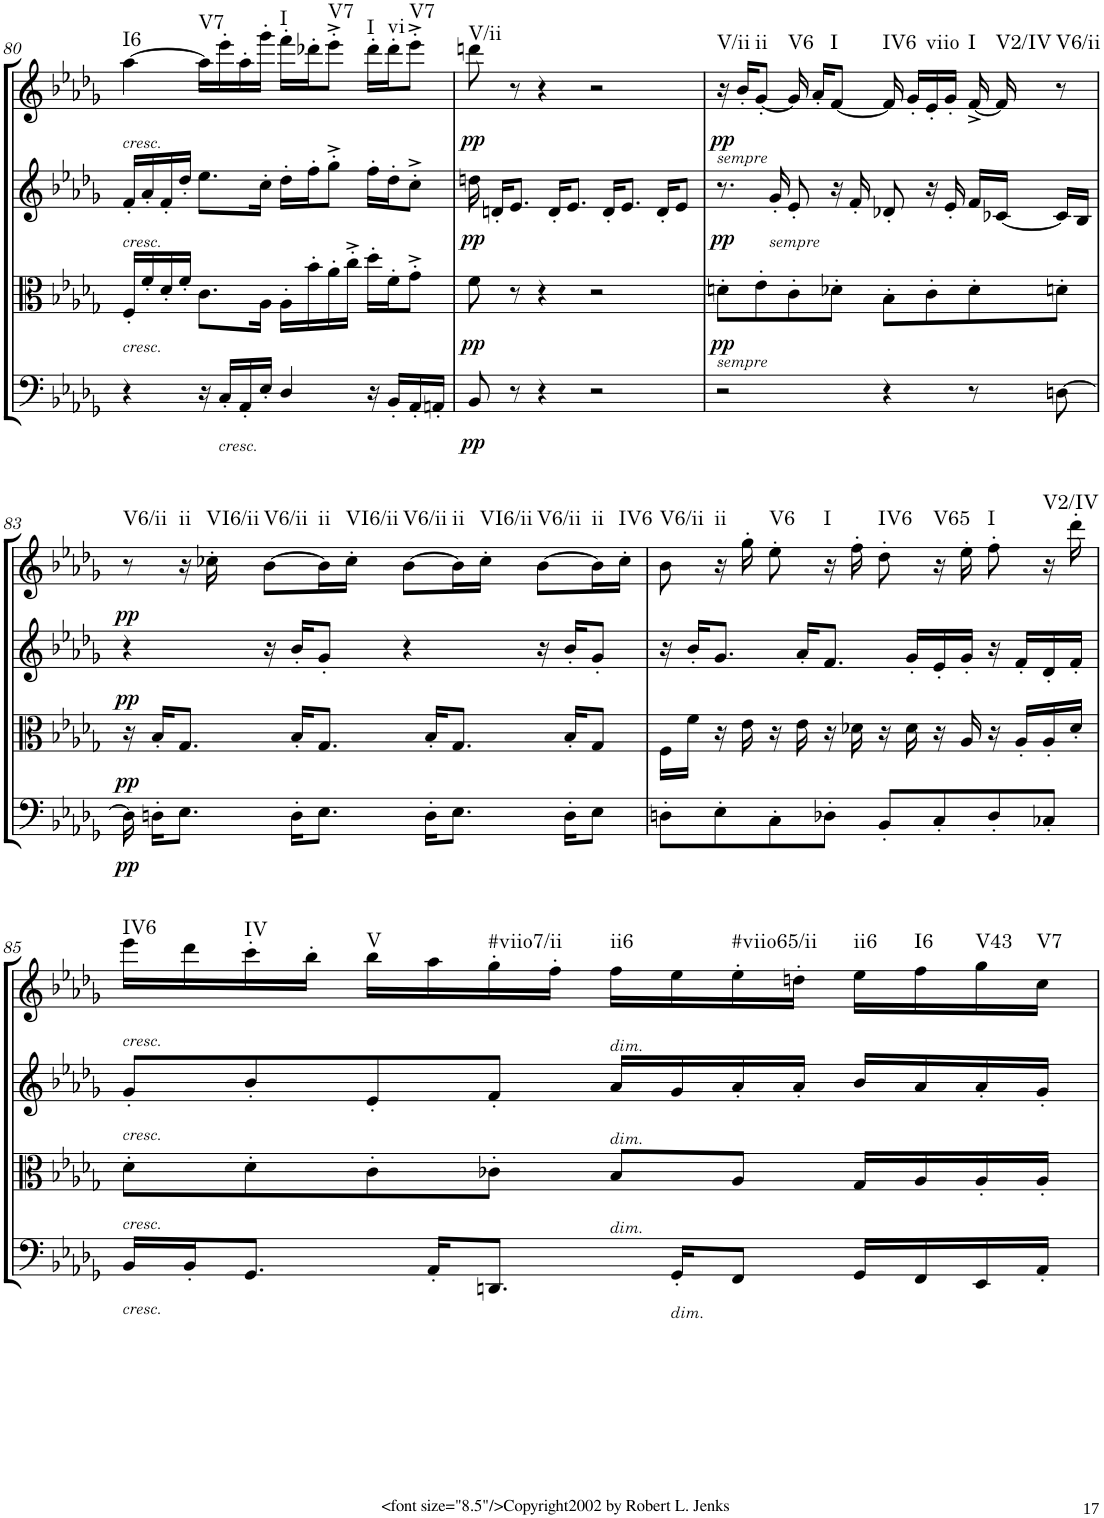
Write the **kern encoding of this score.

**kern	**dynam	**kern	**dynam	**kern	**dynam	**kern	**dynam	**harte
*part4	*part4	*part3	*part3	*part2	*part2	*part1	*part1	*part1
*staff4	*staff4	*staff3	*staff3	*staff2	*staff2	*staff1	*staff1	*
*I"Cello	*	*I"Viola	*	*I"2nd Violin	*	*I"1st Violin	*	*
*	*	*I'Vla	*	*I'Vln	*	*I'Vln	*	*
!!LO:PB:g=z
*clefF4	*	*clefC3	*	*clefG2	*	*clefG2	*	*
*k[b-e-a-d-g-]	*	*k[b-e-a-d-g-]	*	*k[b-e-a-d-g-]	*	*k[b-e-a-d-g-]	*	*
*D-:	*	*D-:	*	*D-:	*	*D-:	*	*
*M4/4	*	*M4/4	*	*M4/4	*	*M4/4	*	*
*met(c)	*	*met(c)	*	*met(c)	*	*met(c)	*	*
=80	=80	=80	=80	=80	=80	=80	=80	=80
!	!	!	!	!	!	!LO:TX:b:i:t=cresc.	!	!
!	!	!	!	!LO:TX:b:i:t=cresc.	!	!	!	!
!	!	!LO:TX:b:i:t=cresc.	!	!	!	!	!	!LO:H:kt=I6
4r	.	16F'/LL	.	16f'/LL	.	[4aa-\	.	N
.	.	16f'/	.	16a-'/	.	.	.	.
.	.	16d-'/	.	16f'/	.	.	.	.
.	.	16f'/JJ	.	16dd-'/JJ	.	.	.	.
!	!	!	!	!	!	!	!	!LO:H:kt=V7
16r	.	8.c\L	.	8.ee-\L	.	16aa-\LL]	.	N
!LO:TX:b:i:t=cresc.	!	!	!	!	!	!	!	!
16C'/LL	.	.	.	.	.	16eee-'\	.	.
16AA-'/	.	.	.	.	.	16aa-'\	.	.
16E-'/JJ	.	16A-\Jk	.	16cc'\Jk	.	16ggg-'\JJ	.	.
!	!	!	!	!	!	!	!	!LO:H:kt=I
4D-/	.	16A-'\LL	.	16dd-'\LL	.	16fff'\LL	.	N
.	.	16b-'\	.	16ff'\J	.	16ddd-X'\J	.	.
!	!	!	!	!	!	!	!	!LO:H:kt=V7
.	.	16a-'\	.	8gg-'^\J	.	8eee-'^\J	.	N
.	.	16cc'^\JJ	.	.	.	.	.	.
!	!	!	!	!	!	!	!	!LO:H:kt=I
16r	.	16dd-'\LL	.	16ff'\LL	.	16ddd-'\LL	.	N
!	!	!	!	!	!	!	!	!LO:H:kt=vi
16BB-'/LL	.	16f'\J	.	16dd-'\J	.	16ddd-'\J	.	N
!	!	!	!	!	!	!	!	!LO:H:kt=V7
16AA-'/	.	8g-'^\J	.	8cc'^\J	.	8eee-'^\J	.	N
16AAn'/JJ	.	.	.	.	.	.	.	.
=81	=81	=81	=81	=81	=81	=81	=81	=81
!	!LO:DY:b	!	!LO:DY:b	!	!LO:DY:b	!	!LO:DY:b	!LO:H:kt=V/ii
8BB-/	pp	8f\	pp	16ddn\	pp	8dddn\	pp	N
.	.	.	.	16dn'/KL	.	.	.	.
8r	.	8r	.	8.e-/J	.	8r	.	.
4r	.	4r	.	.	.	4r	.	.
.	.	.	.	16d'/KL	.	.	.	.
.	.	.	.	8.e-/J	.	.	.	.
2r	.	2r	.	.	.	2r	.	.
.	.	.	.	16d'/KL	.	.	.	.
.	.	.	.	8.e-/J	.	.	.	.
.	.	.	.	16d'/KL	.	.	.	.
.	.	.	.	8e-/J	.	.	.	.
=82	=82	=82	=82	=82	=82	=82	=82	=82
!	!	!	!	!	!	!LO:TX:b:i:t=sempre	!	!
!	!	!LO:TX:b:i:t=sempre	!	!	!	!	!	!
!	!	!	!LO:DY:b	!	!LO:DY:b	!	!LO:DY:b	!LO:H:kt=V/ii
2r	.	8dn'\L	pp	8.r	pp	16r	pp	N
.	.	.	.	.	.	16b-'/KL	.	.
!	!	!	!	!	!	!	!	!LO:H:kt=ii
.	.	8e-'\	.	.	.	[8g-'/J	.	N
!	!	!	!	!LO:TX:b:i:t=sempre	!	!	!	!
.	.	.	.	16g-'/	.	.	.	.
!	!	!	!	!	!	!	!	!LO:H:kt=V6
.	.	8c'\	.	8e-'/	.	16g-/]	.	N
.	.	.	.	.	.	16a-'/KL	.	.
!	!	!	!	!	!	!	!	!LO:H:kt=I
.	.	8d-X'\J	.	16r	.	[8f/J	.	N
.	.	.	.	16f'/	.	.	.	.
!	!	!	!	!	!	!	!	!LO:H:kt=IV6
4r	.	8B-'\L	.	8d-X'/	.	16f/]	.	N
.	.	.	.	.	.	16g-'/LL	.	.
!	!	!	!	!	!	!	!	!LO:H:kt=viio
.	.	8c'\	.	16r	.	16e-'/	.	N
.	.	.	.	16e-'/	.	16g-'/JJ	.	.
!	!	!	!	!	!	!	!	!LO:H:kt=I
8r	.	8d-'\	.	16f/LL	.	[16f^/	.	N
!	!	!	!	!	!	!	!	!LO:H:kt=V2/IV
.	.	.	.	[16c-X/JJ	.	16f/]	.	N
!	!	!	!	!	!	!	!	!LO:H:kt=V6/ii
[8Dn\	.	8dn'\J	.	16c-/LL]	.	8r	.	N
.	.	.	.	16B-/JJ	.	.	.	.
!!LO:LB:g=z
=83	=83	=83	=83	=83	=83	=83	=83	=83
!	!LO:DY:b	!	!LO:DY:b	!	!LO:DY:b	!	!LO:DY:b	!LO:H:kt=V6/ii
16D\]	pp	16r	pp	4r	pp	8r	pp	N
16Dn'\KL	.	16B-'/KL	.	.	.	.	.	.
!	!	!	!	!	!	!	!	!LO:H:kt=ii
8.E-\J	.	8.G-/J	.	.	.	16r	.	N
!	!	!	!	!	!	!	!	!LO:H:kt=VI6/ii
.	.	.	.	.	.	16cc-X'\	.	N
!	!	!	!	!	!	!	!	!LO:H:kt=V6/ii
.	.	.	.	16r	.	[8b-\L	.	N
16D'\KL	.	16B-'/KL	.	16b-'/KL	.	.	.	.
!	!	!	!	!	!	!	!	!LO:H:kt=ii
8.E-\J	.	8.G-/J	.	8g-'/J	.	16b-\L]	.	N
!	!	!	!	!	!	!	!	!LO:H:kt=VI6/ii
.	.	.	.	.	.	16cc-'\JJ	.	N
!	!	!	!	!	!	!	!	!LO:H:kt=V6/ii
.	.	.	.	4r	.	[8b-\L	.	N
16D'\KL	.	16B-'/KL	.	.	.	.	.	.
!	!	!	!	!	!	!	!	!LO:H:kt=ii
8.E-\J	.	8.G-/J	.	.	.	16b-\L]	.	N
!	!	!	!	!	!	!	!	!LO:H:kt=VI6/ii
.	.	.	.	.	.	16cc-'\JJ	.	N
!	!	!	!	!	!	!	!	!LO:H:kt=V6/ii
.	.	.	.	16r	.	[8b-\L	.	N
16D'\KL	.	16B-'/KL	.	16b-'/KL	.	.	.	.
!	!	!	!	!	!	!	!	!LO:H:kt=ii
8E-\J	.	8G-/J	.	8g-'/J	.	16b-\L]	.	N
!	!	!	!	!	!	!	!	!LO:H:kt=IV6
.	.	.	.	.	.	16cc-'\JJ	.	N
=84	=84	=84	=84	=84	=84	=84	=84	=84
!	!	!	!	!	!	!	!	!LO:H:kt=V6/ii
8Dn'\L	.	16F\LL	.	16r	.	8b-\	.	N
.	.	16f\JJ	.	16b-'/KL	.	.	.	.
!	!	!	!	!	!	!	!	!LO:H:kt=ii
8E-'\	.	16r	.	8.g-/J	.	16r	.	N
.	.	16e-\	.	.	.	16gg-'\	.	.
!	!	!	!	!	!	!	!	!LO:H:kt=V6
8C'\	.	16r	.	.	.	8ee-'\	.	N
.	.	16e-\	.	16a-'/KL	.	.	.	.
!	!	!	!	!	!	!	!	!LO:H:kt=I
8D-X'\J	.	16r	.	8.f/J	.	16r	.	N
.	.	16d-X\	.	.	.	16ff'\	.	.
!	!	!	!	!	!	!	!	!LO:H:kt=IV6
8BB-'/L	.	16r	.	.	.	8dd-'\	.	N
.	.	16d-\	.	16g-'/LL	.	.	.	.
!	!	!	!	!	!	!	!	!LO:H:kt=V65
8C'/	.	16r	.	16e-'/	.	16r	.	N
.	.	16A-/	.	16g-'/JJ	.	16ee-'\	.	.
!	!	!	!	!	!	!	!	!LO:H:kt=I
8D-'/	.	16r	.	16r	.	8ff'\	.	N
.	.	16A-'/LL	.	16f'/LL	.	.	.	.
!	!	!	!	!	!	!	!	!LO:H:kt=V2/IV
8C-X'/J	.	16A-'/	.	16d-'/	.	16r	.	N
.	.	16d-'/JJ	.	16f'/JJ	.	16ddd-'\	.	.
!!LO:LB:g=z
=85	=85	=85	=85	=85	=85	=85	=85	=85
!	!	!	!	!	!	!LO:TX:b:i:t=cresc.	!	!
!	!	!	!	!LO:TX:b:i:t=cresc.	!	!	!	!
!	!	!LO:TX:b:i:t=cresc.	!	!	!	!	!	!
!LO:TX:b:i:t=cresc.	!	!	!	!	!	!	!	!LO:H:kt=IV6
16BB-/LL	.	8d-'\L	.	8g-'/L	.	16eee-\LL	.	N
16BB-'/J	.	.	.	.	.	16ddd-\	.	.
!	!	!	!	!	!	!	!	!LO:H:kt=IV
8.GG-/J	.	8d-'\	.	8b-'/	.	16ccc'\	.	N
.	.	.	.	.	.	16bb-'\JJ	.	.
!	!	!	!	!	!	!	!	!LO:H:kt=V
.	.	8c'\	.	8e-'/	.	16bb-\LL	.	N
16AA-'/KL	.	.	.	.	.	16aa-\	.	.
!	!	!	!	!	!	!	!	!LO:H:kt=#viio7/ii
8.DDn/J	.	8c-X'\J	.	8f'/J	.	16gg-'\	.	N
.	.	.	.	.	.	16ff'\JJ	.	.
!	!	!	!	!	!	!LO:TX:b:i:t=dim.	!	!
!	!	!	!	!LO:TX:b:i:t=dim.	!	!	!	!
!	!	!LO:TX:b:i:t=dim.	!	!	!	!	!	!LO:H:kt=ii6
.	.	8B-/L	.	16a-/LL	.	16ff\LL	.	N
!LO:TX:b:i:t=dim.	!	!	!	!	!	!	!	!
16GG-'/KL	.	.	.	16g-/	.	16ee-\	.	.
!	!	!	!	!	!	!	!	!LO:H:kt=#viio65/ii
8FF/J	.	8A-/J	.	16a-'/	.	16ee-'\	.	N
.	.	.	.	16a-'/JJ	.	16ddn'\JJ	.	.
!	!	!	!	!	!	!	!	!LO:H:kt=ii6
16GG-/LL	.	16G-/LL	.	16b-/LL	.	16ee-\LL	.	N
!	!	!	!	!	!	!	!	!LO:H:kt=I6
16FF/	.	16A-/	.	16a-/	.	16ff\	.	N
!	!	!	!	!	!	!	!	!LO:H:kt=V43
16EE-/	.	16A-'/	.	16a-'/	.	16gg-\	.	N
!	!	!	!	!	!	!	!	!LO:H:kt=V7
16AA-'/JJ	.	16A-'/JJ	.	16g-'/JJ	.	16cc\JJ	.	N
=	=	=	=	=	=	=	=	=
*-	*-	*-	*-	*-	*-	*-	*-	*-
